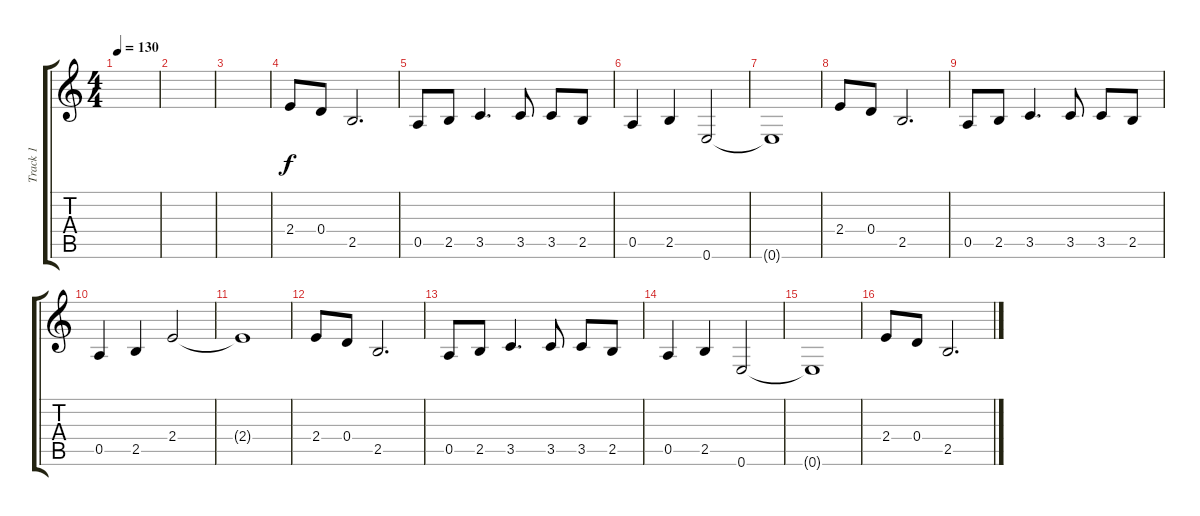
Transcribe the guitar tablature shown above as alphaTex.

\track ("Track 1" "Track 1") {instrument electricguitarclean}
\staff {score tabs}
\tuning (E4 B3 G3 D3 A2 E2) {hide}
\ts (4 4)
\tempo 130
\clef g2
\ks c
|
|
|
2.4.8 0.4.8 2.5.2{d} |
0.5.8 2.5.8 3.5.4{d} 3.5.8 3.5.8 2.5.8 |
0.5.4 2.5.4 0.6.2 |
0.6{t}.1 |
2.4.8 0.4.8 2.5.2{d} |
0.5.8 2.5.8 3.5.4{d} 3.5.8 3.5.8 2.5.8 |
0.5.4 2.5.4 2.4.2 |
2.4{t}.1 |
2.4.8 0.4.8 2.5.2{d} |
0.5.8 2.5.8 3.5.4{d} 3.5.8 3.5.8 2.5.8 |
0.5.4 2.5.4 0.6.2 |
0.6{t}.1 |
2.4.8 0.4.8 2.5.2{d}
